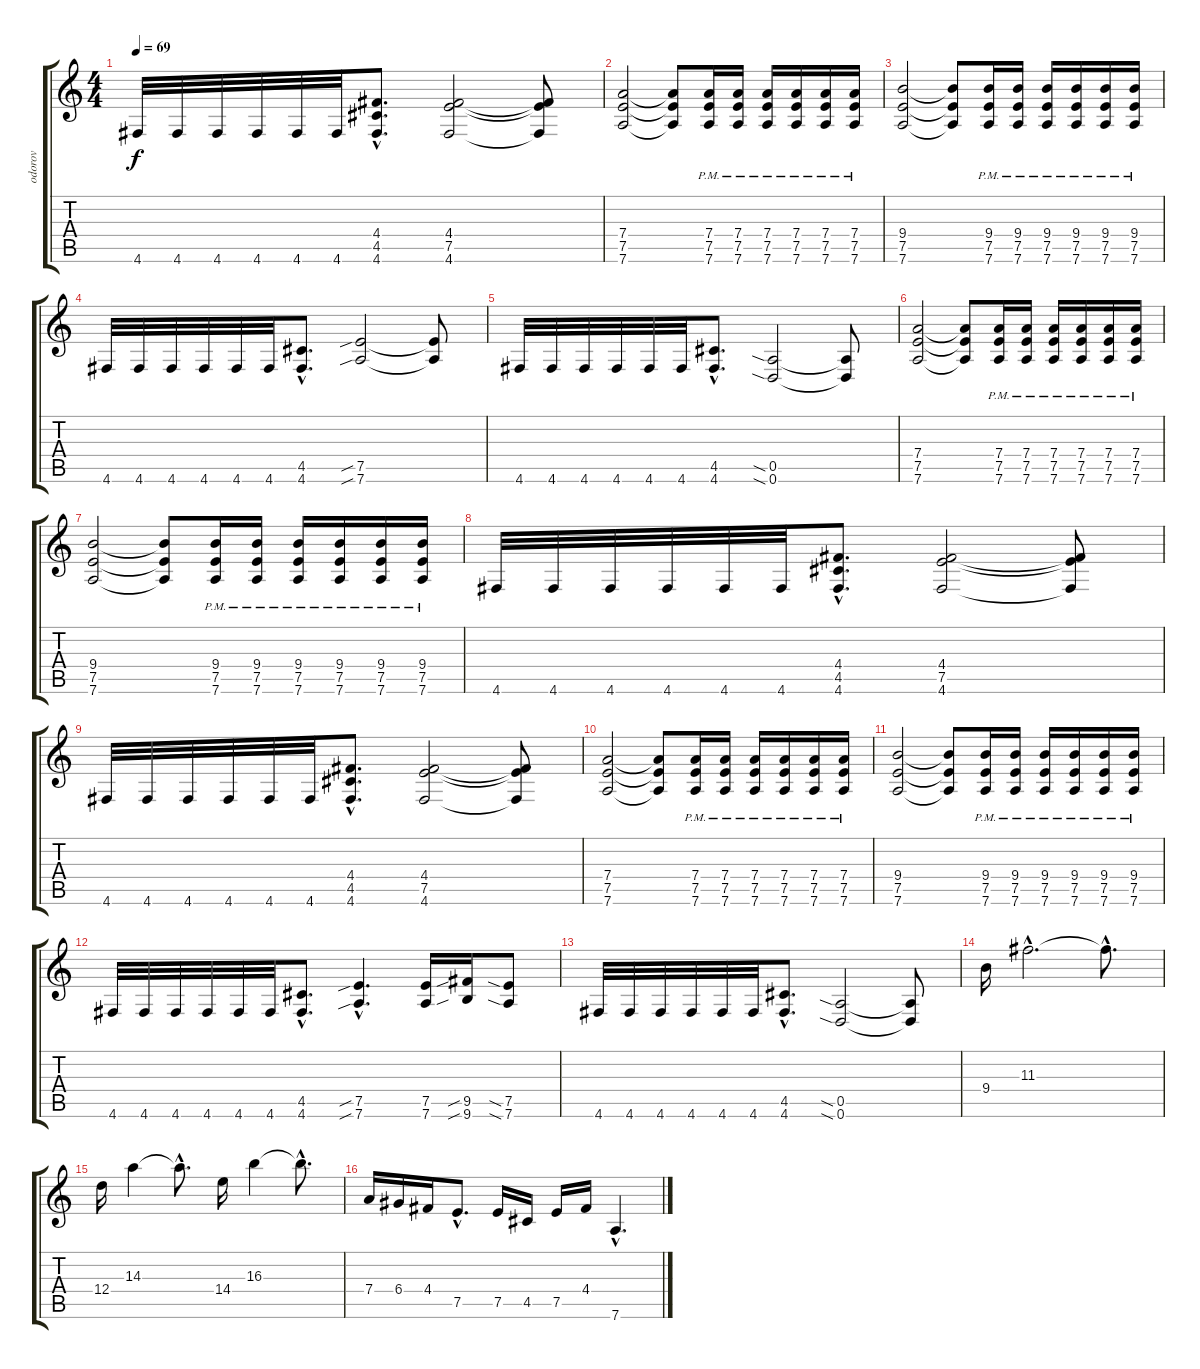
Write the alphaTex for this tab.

\track ("odorov - Guitar" "odorov") {instrument distortionguitar}
\staff {score tabs}
\tuning (E4 B3 G3 D3 A2 D2) {hide}
\ts (4 4)
\tempo 69
\clef g2
\ks c
4.6.32{dy f} 4.6.32 4.6.32 4.6.32 4.6.32 4.6.32 (4.4{hac} 4.5{hac} 4.6{hac}).8{d} (4.4 7.5 4.6).2 (4.4{t} 7.5{t} 4.6{t}).8 |
(7.4 7.5 7.6).2{volume 13} (7.4{t} 7.5{t} 7.6{t}).8 (7.4{pm} 7.5 7.6).16{volume 10} (7.4{pm} 7.5 7.6).16{volume 14} (7.4{pm} 7.5 7.6).16 (7.4{pm} 7.5 7.6).16 (7.4{pm} 7.5 7.6).16 (7.4{pm} 7.5 7.6).16 |
(9.4 7.5 7.6).2{volume 13} (9.4{t} 7.5{t} 7.6{t}).8 (9.4{pm} 7.5 7.6).16{volume 10} (9.4{pm} 7.5 7.6).16{volume 14} (9.4{pm} 7.5 7.6).16 (9.4{pm} 7.5 7.6).16 (9.4{pm} 7.5 7.6).16 (9.4{pm} 7.5 7.6).16 |
4.6.32{volume 14} 4.6.32 4.6.32 4.6.32 4.6.32 4.6.32 (4.5{hac} 4.6{hac}).8{d} (7.5{sib} 7.6{sib}).2 (7.5{t} 7.6{t}).8 |
4.6.32 4.6.32 4.6.32 4.6.32 4.6.32 4.6.32 (4.5{hac} 4.6{hac}).8{d} (0.5{sia} 0.6{sia}).2 (0.5{t} 0.6{t}).8 |
(7.4 7.5 7.6).2{volume 13} (7.4{t} 7.5{t} 7.6{t}).8 (7.4{pm} 7.5 7.6).16{volume 10} (7.4{pm} 7.5 7.6).16{volume 14} (7.4{pm} 7.5 7.6).16 (7.4{pm} 7.5 7.6).16 (7.4{pm} 7.5 7.6).16 (7.4{pm} 7.5 7.6).16 |
(9.4 7.5 7.6).2{volume 13} (9.4{t} 7.5{t} 7.6{t}).8 (9.4{pm} 7.5 7.6).16{volume 10} (9.4{pm} 7.5 7.6).16{volume 14} (9.4{pm} 7.5 7.6).16 (9.4{pm} 7.5 7.6).16 (9.4{pm} 7.5 7.6).16 (9.4{pm} 7.5 7.6).16 |
4.6.32{volume 14} 4.6.32 4.6.32 4.6.32 4.6.32 4.6.32 (4.4{hac} 4.5{hac} 4.6{hac}).8{d} (4.4 7.5 4.6).2 (4.4{t} 7.5{t} 4.6{t}).8 |
4.6.32 4.6.32 4.6.32 4.6.32 4.6.32 4.6.32 (4.4{hac} 4.5{hac} 4.6{hac}).8{d} (4.4 7.5 4.6).2 (4.4{t} 7.5{t} 4.6{t}).8 |
(7.4 7.5 7.6).2{volume 13} (7.4{t} 7.5{t} 7.6{t}).8 (7.4{pm} 7.5 7.6).16{volume 10} (7.4{pm} 7.5 7.6).16{volume 14} (7.4{pm} 7.5 7.6).16 (7.4{pm} 7.5 7.6).16 (7.4{pm} 7.5 7.6).16 (7.4{pm} 7.5 7.6).16 |
(9.4 7.5 7.6).2{volume 13} (9.4{t} 7.5{t} 7.6{t}).8 (9.4{pm} 7.5 7.6).16{volume 10} (9.4{pm} 7.5 7.6).16{volume 14} (9.4{pm} 7.5 7.6).16 (9.4{pm} 7.5 7.6).16 (9.4{pm} 7.5 7.6).16 (9.4{pm} 7.5 7.6).16 |
4.6.32{volume 14} 4.6.32 4.6.32 4.6.32 4.6.32 4.6.32 (4.5{hac} 4.6{hac}).8{d} (7.5{sib hac} 7.6{sib hac}).4{d} (7.5 7.6).16 (9.5{sib} 9.6{sib}).16 (7.5{sia} 7.6{sia}).8 |
4.6.32 4.6.32 4.6.32 4.6.32 4.6.32 4.6.32 (4.5{hac} 4.6{hac}).8{d} (0.5{sia} 0.6{sia}).2 (0.5{t} 0.6{t}).8 |
9.4.16 11.3{hac}.2{d volume 10} 11.3{hac t}.8{d} |
12.4.16{volume 14} 14.3.4 14.3{hac t}.8{d} 14.4.16 16.3.4 16.3{hac t}.8{d} |
7.4.16 6.4.16 4.4.16 7.5{hac}.8{d} 7.5.16 4.5.16 7.5.16 4.4.16 7.6{hac}.4{d}
